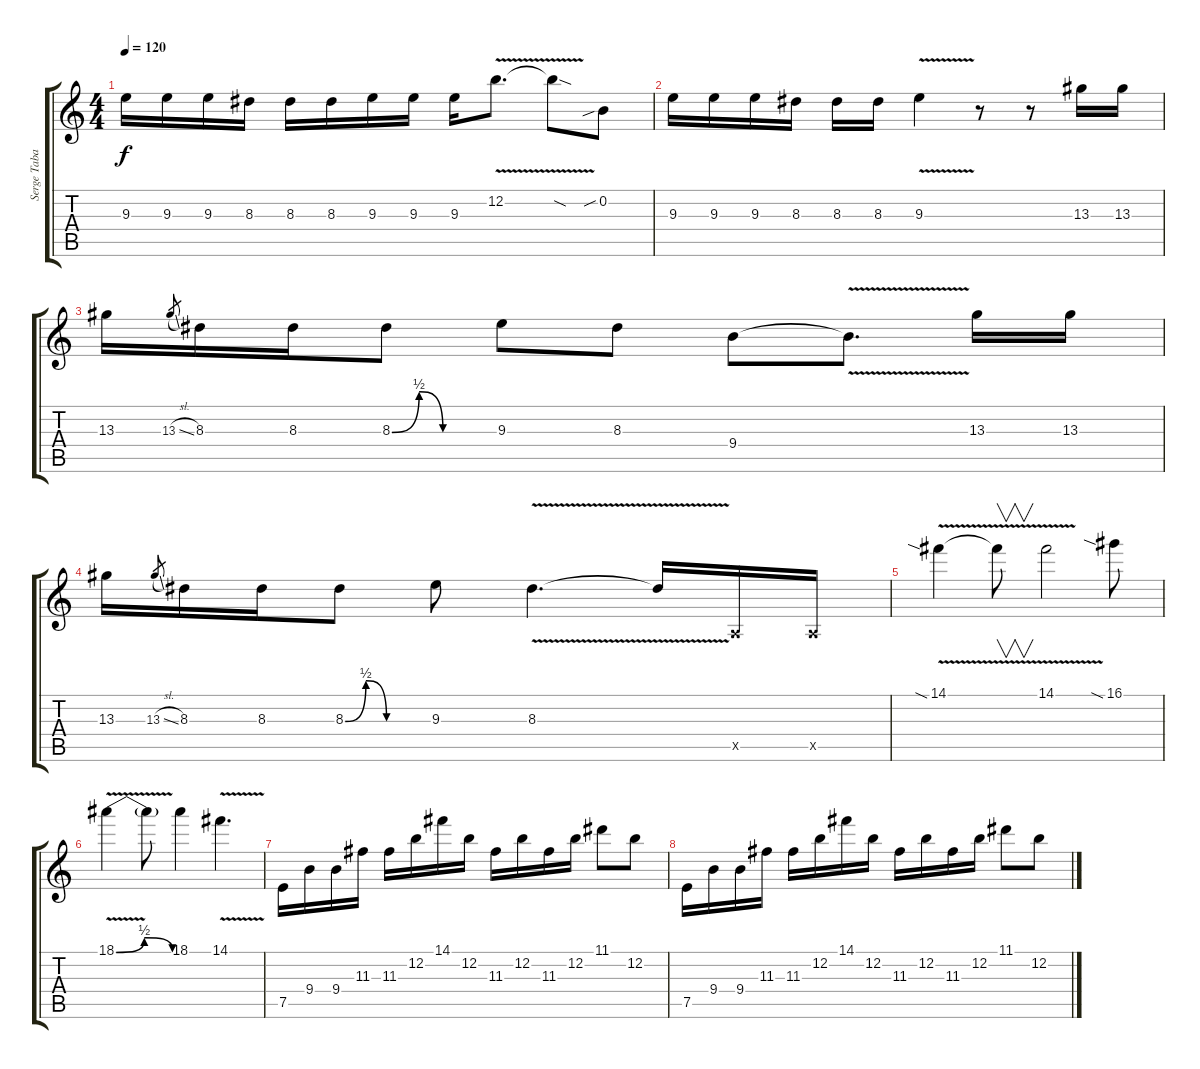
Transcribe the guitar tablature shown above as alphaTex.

\track ("Serge Tabachnikov " "Serge Taba") {instrument overdrivenguitar}
\staff {score tabs}
\tuning (E4 B3 G3 D3 A2 E2) {hide}
\ts (4 4)
\tempo 120
\clef g2
\ks c
9.3.16{dy f} 9.3.16 9.3.16 8.3.16 8.3.16 8.3.16 9.3.16 9.3.16 9.3.16 12.2{v}.8{d} 12.2{sod t}.8 0.2{sib}.8 |
9.3.16 9.3.16 9.3.16 8.3.16 8.3.16 8.3.16 9.3{v}.4 r.8 r.8 13.3.16 13.3.16 |
13.3.16 13.3{sl}.8{gr} 8.3.16 8.3.16 8.3{be (custom 0 0 16 2 30 0 60 0)}.8 9.3.8 8.3.8 9.4.8 9.4{v t}.8{d} 13.3.16 13.3.16 |
13.3.16 13.3{sl}.8{gr} 8.3.16 8.3.16 8.3{be (custom 0 0 15 2 30 0 60 0)}.8 9.3.8 8.3{v}.4{d} 8.3{t}.16 0.5{x}.16 0.5{x}.16 |
14.1{v sia}.4 14.1{t}.8{v} 14.1{v}.2 16.1{sia}.8 |
18.1{be (bendrelease 0 0 30 2 30 2 60 0) v}.4 18.1{t}.8 18.1.4 14.1{v}.4{d} |
7.5.16{instrument electricguitarmuted} 9.4.16 9.4.16 11.3.16 11.3.16 12.2.16 14.1.16 12.2.16 11.3.16 12.2.16 11.3.16 12.2.16 11.1.8 12.2.8 |
7.5.16 9.4.16 9.4.16 11.3.16 11.3.16 12.2.16 14.1.16 12.2.16 11.3.16 12.2.16 11.3.16 12.2.16 11.1.8 12.2.8
